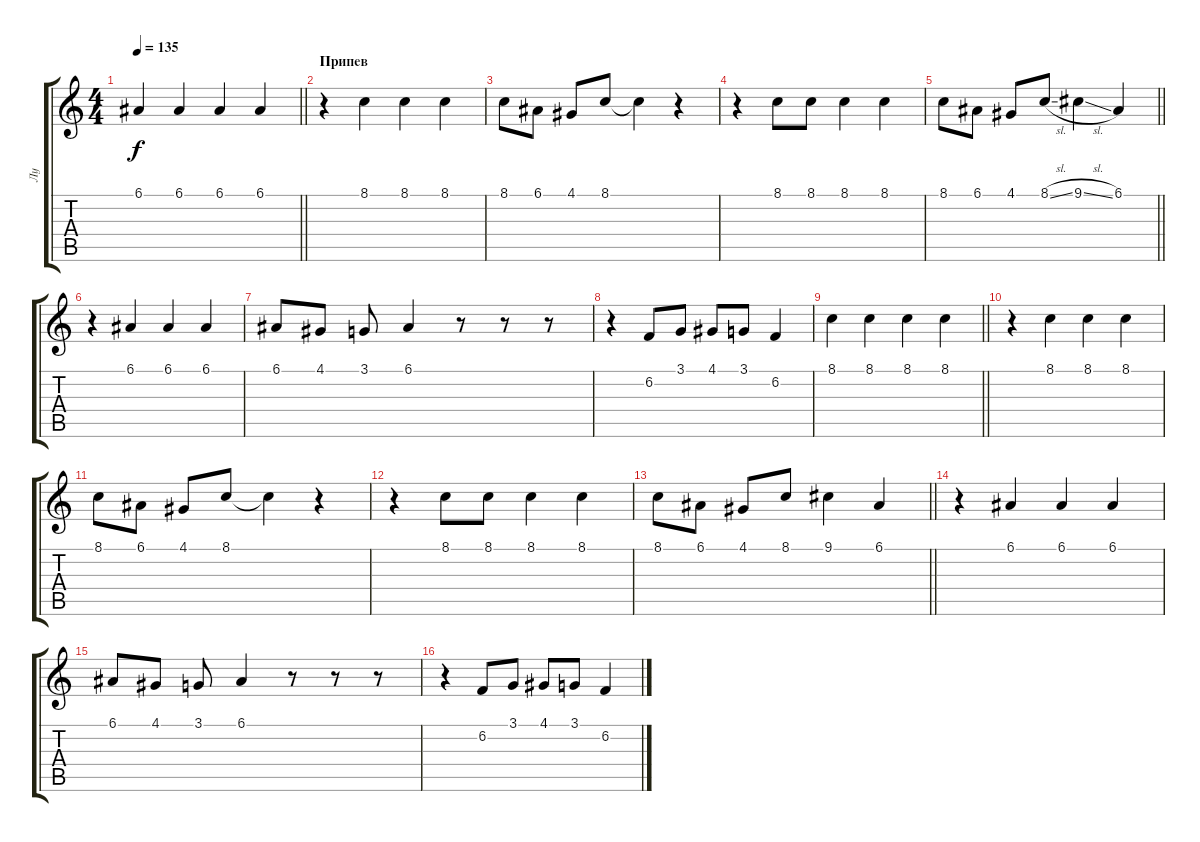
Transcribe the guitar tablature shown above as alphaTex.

\track ("Лу" "Лу") {instrument violin}
\staff {score tabs}
\tuning (E4 B3 G3 D3 A2 E2) {hide}
\ts (4 4)
\tempo 135
\clef g2
\barLineRight lightlight
\ks c
6.1.4{dy f} 6.1.4 6.1.4 6.1.4 |
\section ("" "Припев")
r.4 8.1.4 8.1.4 8.1.4 |
8.1.8 6.1.8 4.1.8 8.1.8 8.1{t}.4 r.4 |
r.4 8.1.8 8.1.8 8.1.4 8.1.4 |
\barLineRight lightlight
8.1.8 6.1.8 4.1.8 8.1{sl}.8 9.1{sl}.4 6.1.4 |
r.4 6.1.4 6.1.4 6.1.4 |
6.1.8 4.1.8 3.1.8 6.1.4 r.8 r.8 r.8 |
r.4 6.2.8 3.1.8 4.1.8 3.1.8 6.2.4 |
\barLineRight lightlight
8.1.4 8.1.4 8.1.4 8.1.4 |
r.4 8.1.4 8.1.4 8.1.4 |
8.1.8 6.1.8 4.1.8 8.1.8 8.1{t}.4 r.4 |
r.4 8.1.8 8.1.8 8.1.4 8.1.4 |
\barLineRight lightlight
8.1.8 6.1.8 4.1.8 8.1.8 9.1.4 6.1.4 |
r.4 6.1.4 6.1.4 6.1.4 |
6.1.8 4.1.8 3.1.8 6.1.4 r.8 r.8 r.8 |
r.4 6.2.8 3.1.8 4.1.8 3.1.8 6.2.4
